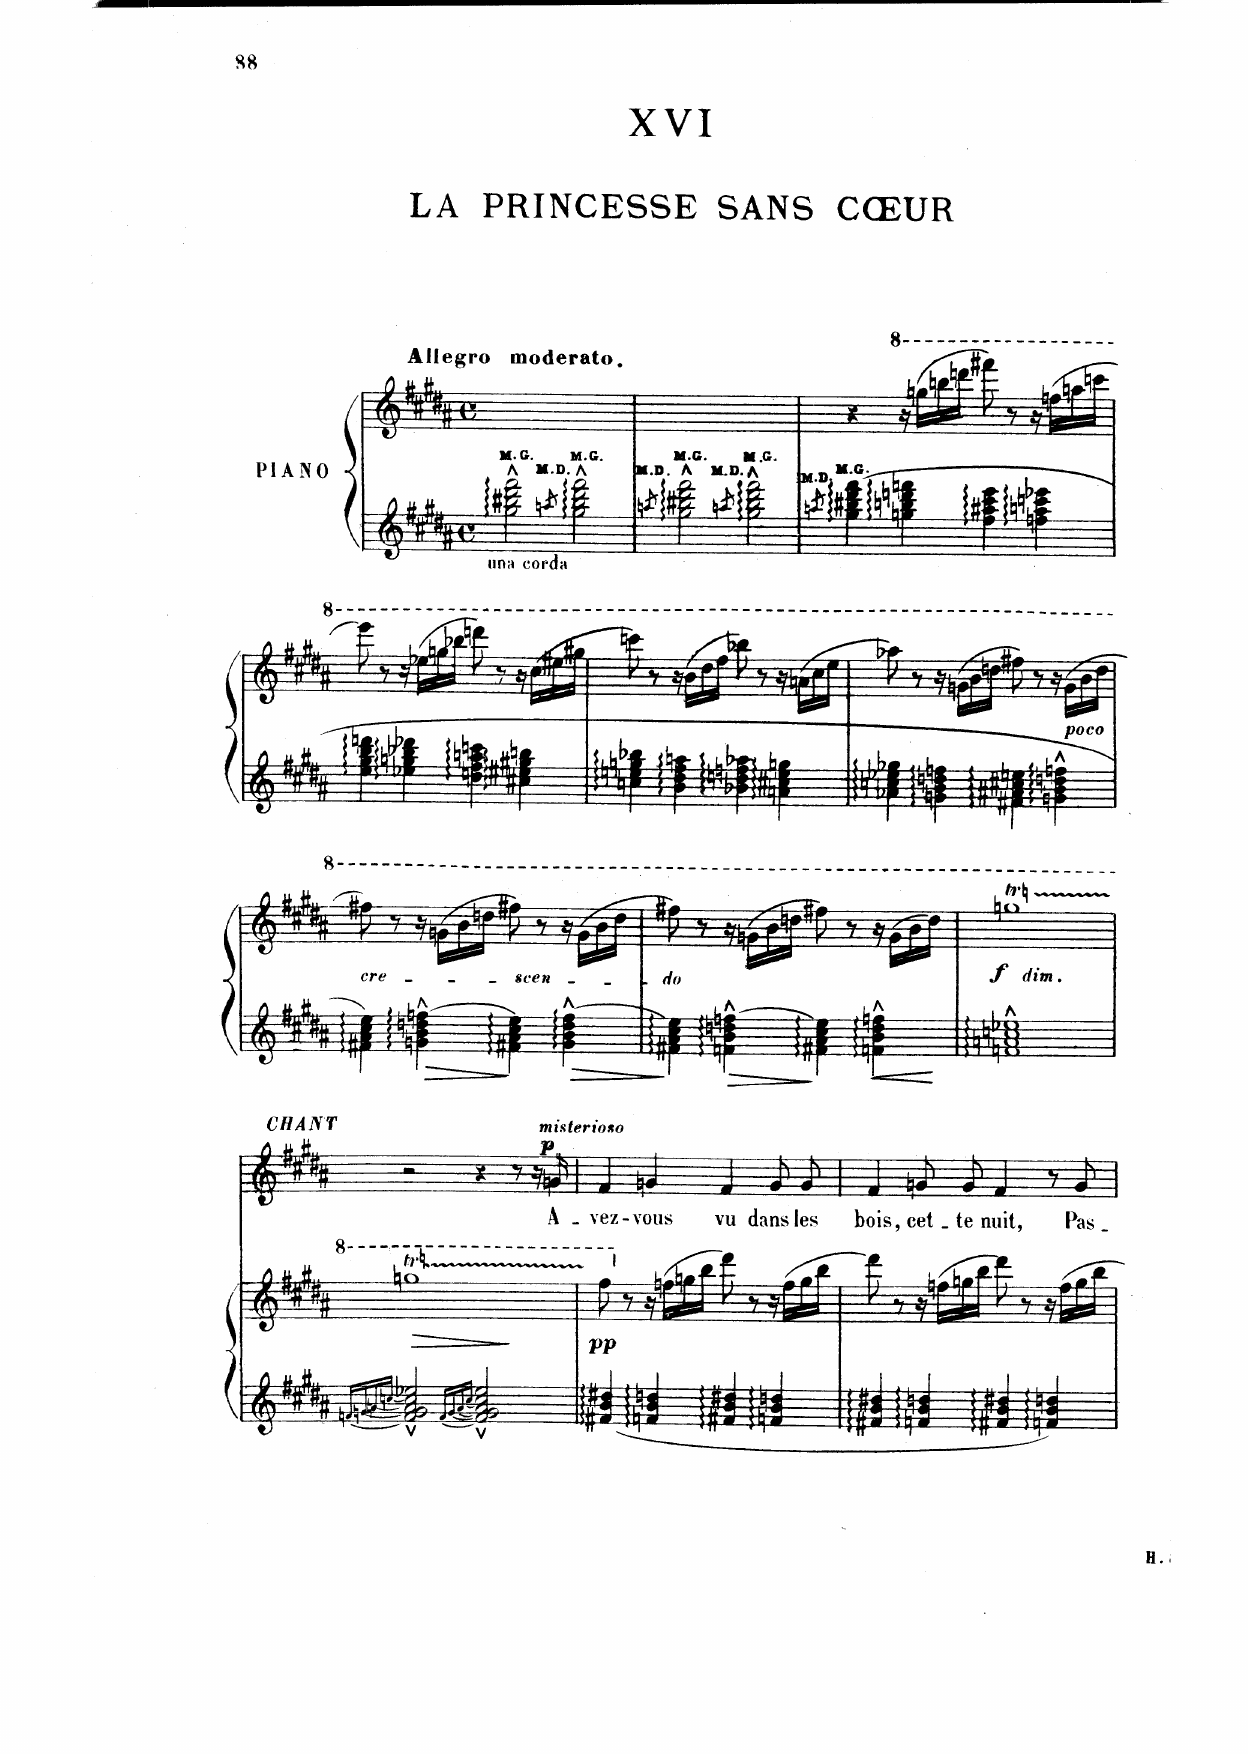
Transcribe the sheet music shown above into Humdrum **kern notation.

**kern	**kern	**dynam	**kern	**text	**dynam
*part2	*part2	*part2	*part1	*part1	*part1
*staff3	*staff2	*staff2/3	*staff1	*staff1	*staff1
*I"Piano	*	*	*I"Chant	*	*
*I'Pno	*	*	*	*	*
*clefG2	*clefG2	*	*clefG2	*	*
*k[f#c#g#d#a#]	*k[f#c#g#d#a#]	*	*k[f#c#g#d#a#]	*	*
*M4/4	*M4/4	*	*M4/4	*	*
*met(c)	*met(c)	*	*met(c)	*	*
=1	=1	=1	=1	=1	=1
!	!	!	!LO:TX:a:B:t=Allegro moderato.	!	!
!LO:TX:b:t=una corda	!	!	!	!	!
!LO:TX:a:t=M.G.	!	!	!	!	!
2gg#\^^ 2bb#X\^^ 2ddd#\^^ 2fff#\^^	1ryy	.	1r	.	.
8qaan/	.	.	.	.	.
!LO:TX:a:t=M.D.	!	!	!	!	!
!LO:TX:a:t=M.G.	!	!	!	!	!
2gg#\^^ 2bb#\^^ 2ddd#\^^ 2fff#\^^	.	.	.	.	.
=2	=2	=2	=2	=2	=2
8qaan/	.	.	.	.	.
!LO:TX:a:t=M.G.	!	!	!	!	!
!LO:TX:a:t=M.D.	!	!	!	!	!
2gg#\^^ 2bb#X\^^ 2ddd#\^^ 2fff#\^^	1ryy	.	1r	.	.
8qaan/	.	.	.	.	.
!LO:TX:a:t=M.D.	!	!	!	!	!
!LO:TX:a:t=M.G.	!	!	!	!	!
2gg#\^^ 2bb#\^^ 2ddd#\^^ 2fff#\^^	.	.	.	.	.
=3	=3	=3	=3	=3	=3
4qaan/	.	.	.	.	.
!LO:TX:a:t=M.G.	!	!	!	!	!
!LO:TX:a:t=M.D.	!	!	!	!	!
4gg#\ 4bb#X\ 4ddd#\ 4fff#\	4r	.	1r	.	.
*	*8va	*	*	*	*
4ggn\ 4bbn\ 4dddn\ 4fffn\	16r	.	.	.	.
.	(16gggn\LL	.	.	.	.
.	16bbbn\	.	.	.	.
.	16ddddn\JJ	.	.	.	.
4ff#\ 4aa#X\ 4ccc#\ 4eee\	8ffff#X\)	.	.	.	.
.	8r	.	.	.	.
4ffn\ 4aan\ 4cccn\ 4eee-X\	16r	.	.	.	.
.	(16fffn\LL	.	.	.	.
.	16aaan\	.	.	.	.
.	16ccccn\JJ	.	.	.	.
=4	=4	=4	=4	=4	=4
4ee\ 4gg#\ 4bb\ 4dddn\	8eeee\)	.	1r	.	.
.	8r	.	.	.	.
4ee-X\ 4ggn\ 4bb-X\ 4ddd-X\	16r	.	.	.	.
.	(16eee-X\LL	.	.	.	.
.	16gggn\	.	.	.	.
.	16bbb-X\JJ	.	.	.	.
4ddn\ 4ff#\ 4aan\ 4cccn\	8ddddn\)	.	.	.	.
.	8r	.	.	.	.
4cc#X\ 4ee#X\ 4gg#X\ 4bbn\	16r	.	.	.	.
.	(16ccc#\LL	.	.	.	.
.	16eee#X\	.	.	.	.
.	16ggg#X\JJ	.	.	.	.
=5	=5	=5	=5	=5	=5
4ccn\ 4een\ 4ggn\ 4bb-X\	8ccccn\)	.	1r	.	.
.	8r	.	.	.	.
4b\ 4dd#\ 4ff#\ 4aan\	16r	.	.	.	.
.	(16bb\LL	.	.	.	.
.	16ddd#\	.	.	.	.
.	16fff#\JJ	.	.	.	.
4b-X\ 4ddn\ 4ffn\ 4aa-X\	8bbb-X\)	.	.	.	.
.	8r	.	.	.	.
4an\ 4cc#X\ 4ee\ 4ggn\	16r	.	.	.	.
.	(16aan\LL	.	.	.	.
.	16ccc#\	.	.	.	.
.	16eee\JJ	.	.	.	.
=6	=6	=6	=6	=6	=6
4a-X\ 4ccn\ 4ee-X\ 4gg-X\	8aaa-X\)	.	1r	.	.
.	8r	.	.	.	.
4gn\ 4b\ 4ddn\ 4ffn\	16r	.	.	.	.
.	(16ggn\LL	.	.	.	.
.	16bb\	.	.	.	.
.	16dddn\JJ	.	.	.	.
4f#X\ 4a#X\ 4cc#X\ 4ee-X\	8fff#X\)	.	.	.	.
.	8r	.	.	.	.
4gn\^^ 4b\^^ 4ddn\^^ 4ffn\^^	16r	.	.	.	.
!	!LO:TX:b:i:t=poco	!	!	!	!
.	(16gg\LL	.	.	.	.
.	16bb\	.	.	.	.
.	16ddd\JJ	.	.	.	.
=7	=7	=7	=7	=7	=7
4f#X\ 4a#\ 4cc#\ 4ee\	8fff#X\)	.	1r	.	.
.	8r	.	.	.	.
4gn\^^ 4b\^^ 4ddn\^^ 4ffn\^^	16r	.	.	.	.
.	(16ggn\LL	.	.	.	.
.	16bb\	.	.	.	.
.	16dddn\JJ	.	.	.	.
4f#X\ 4a#\ 4cc#\ 4ee\	8fff#X\)	.	.	.	.
.	8r	.	.	.	.
4g\^^ 4b\^^ 4dd\^^ 4ff\^^	16r	.	.	.	.
.	(16gg\LL	.	.	.	.
.	16bb\	.	.	.	.
.	16ddd\JJ	.	.	.	.
=8	=8	=8	=8	=8	=8
4f#X\ 4a#\ 4cc#\ 4ee\	8fff#X\)	.	1r	.	.
.	8r	.	.	.	.
4fn\^^ 4b\^^ 4ddn\^^ 4ffn\^^	16r	.	.	.	.
.	(16ggn\LL	.	.	.	.
.	16bb\	.	.	.	.
.	16dddn\JJ	.	.	.	.
4f#X\ 4a#\ 4cc#\ 4ee\	8fff#X\)	.	.	.	.
.	8r	.	.	.	.
4fn\^^ 4b\^^ 4dd\^^ 4ffn\^^	16r	.	.	.	.
.	(16gg\LL	.	.	.	.
.	16bb\	.	.	.	.
.	16ddd\JJ)	.	.	.	.
=9	=9	=9	=9	=9	=9
!	!LO:TX:b:i:t=dim.	!	!	!	!
!	!	!LO:DY:b	!	!	!
1fn^^ 1an^^ 1ccn^^ 1ee-X^^	1gggnT	f	1r	.	.
=10	=10	=10	=10	=10	=10
[16qfn/LL	.	.	.	.	.
[16qgn/	.	.	.	.	.
[16qan/	.	.	.	.	.
[16qccn/JJ	.	.	.	.	.
!	!	!	!LO:TX:a:t=Chant	!	!
!	!	!LO:HP:b	!	!	!
2f/]^^ 2g/]^^ 2a/]^^ 2cc/]^^ 2ee-X/^^	1gggnT	>	2r	.	.
[16qf/LL	.	.	.	.	.
[16qg/	.	.	.	.	.
[16qa/	.	.	.	.	.
[16qcc/JJ	.	.	.	.	.
2f/]^^ 2g/]^^ 2a/]^^ 2cc/]^^ 2ee-/^^	.	.	4r	.	.
.	.	.	8r	.	.
.	.	.	16r	.	.
!	!	!	!LO:TX:i:t=misterioso	!	!
!	!	!	!	!	!LO:DY:a
.	.	.	16gn/	A-	p
.	.	]	.	.	.
=11	=11	=11	=11	=11	=11
!	!	!LO:DY:b	!	!	!
4f#X/ 4b/ 4dd#X/	8fff#\	pp	4f#/	-vez-	.
*	*X8va	*	*	*	*
.	8r	.	.	.	.
4fn/ 4b/ 4ddn/	16r	.	4gn/	-vous	.
.	(16ffn\LL	.	.	.	.
.	16ggn\	.	.	.	.
.	16bb\JJ	.	.	.	.
4f#X/ 4b/ 4dd#X/	8ddd#\)	.	4f#/	vu	.
.	8r	.	.	.	.
4fn/ 4b/ 4ddn/	16r	.	8g/L	dans	.
.	(16ff\LL	.	.	.	.
.	16gg\	.	8g/J	le	.
.	16bb\JJ	.	.	.	.
=12	=12	=12	=12	=12	=12
4f#X/ 4b/ 4dd#X/	8ddd#\)	.	4f#/	bois,	.
.	8r	.	.	.	.
4fn/ 4b/ 4ddn/	16r	.	8gn/L	cet-	.
.	(16ffn\LL	.	.	.	.
.	16ggn\	.	8g/J	-te	.
.	16bb\JJ	.	.	.	.
4f#X/ 4b/ 4dd#X/	8ddd#\)	.	4f#/	nuit,	.
.	8r	.	.	.	.
4fn/ 4b/ 4ddn/	16r	.	8r	.	.
.	16ff\LL	.	.	.	.
.	16gg\	.	8g/	Pas-	.
.	16bb\JJ	.	.	.	.
=	=	=	=	=	=
*-	*-	*-	*-	*-	*-
